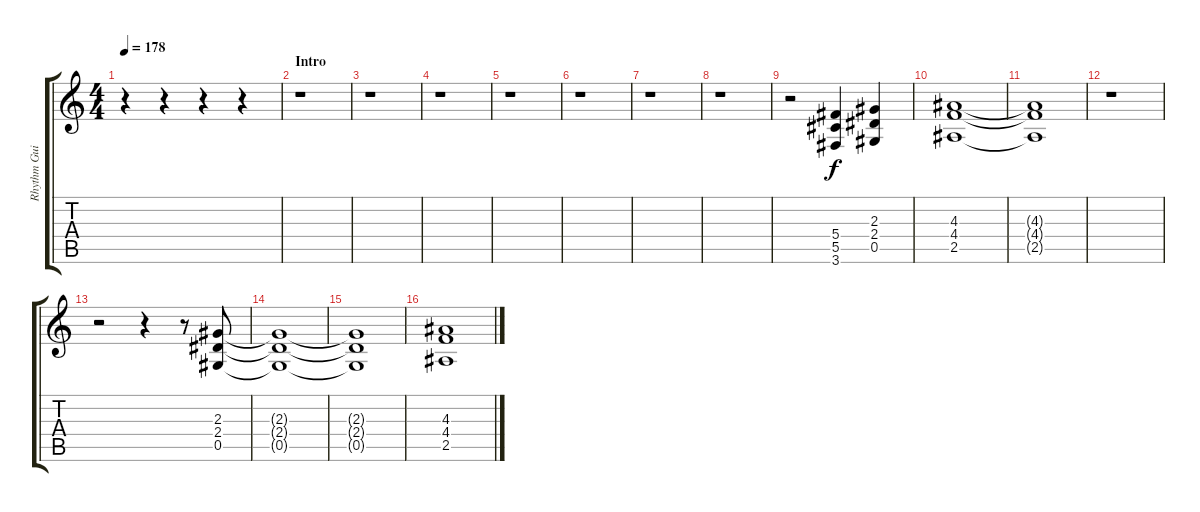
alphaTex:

\track ("Rhythm Guitar 1" "Rhythm Gui") {instrument distortionguitar}
\staff {score tabs}
\tuning (Eb4 Bb3 Gb3 Db3 Ab2 Eb2) {hide}
\ts (4 4)
\tempo 178
\clef g2
\ks c
r.4{dy f instrument distortionguitar} r.4 r.4 r.4 |
\section ("" "Intro")
r.1 |
r.1 |
r.1 |
r.1 |
r.1 |
r.1 |
r.1 |
r.2 (5.4 5.5 3.6).4 (2.3 2.4 0.5).4 |
(4.3 4.4 2.5).1 |
(4.3{t} 4.4{t} 2.5{t}).1 |
r.1 |
r.2 r.4 r.8 (2.3 2.4 0.5).8 |
(2.3{t} 2.4{t} 0.5{t}).1 |
(2.3{t} 2.4{t} 0.5{t}).1 |
(4.3 4.4 2.5).1
